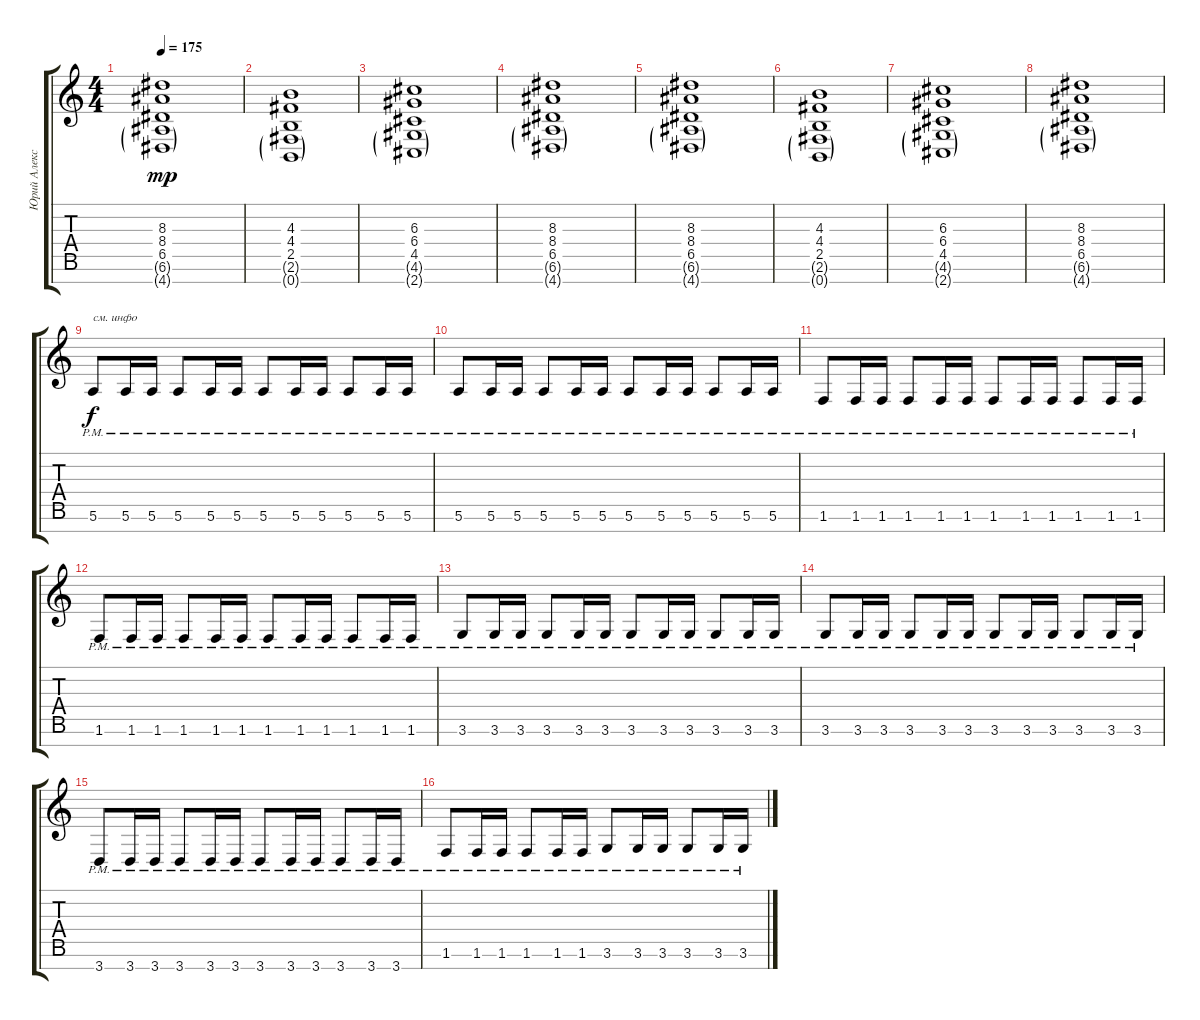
\track ("Юрий Алексеев" "Юрий Алекс") {instrument distortionguitar}
\staff {score tabs}
\tuning (E4 B3 G3 D3 A2 E2 B1) {hide}
\ts (4 4)
\tempo 175
\clef g2
\ks c
(8.3 8.4 6.5 6.6{g} 4.7{g}).1{dy mp} |
(4.3 4.4 2.5 2.6{g} 0.7{g}).1 |
(6.3 6.4 4.5 4.6{g} 2.7{g}).1 |
(8.3 8.4 6.5 6.6{g} 4.7{g}).1 |
(8.3 8.4 6.5 6.6{g} 4.7{g}).1 |
(4.3 4.4 2.5 2.6{g} 0.7{g}).1 |
(6.3 6.4 4.5 4.6{g} 2.7{g}).1 |
(8.3 8.4 6.5 6.6{g} 4.7{g}).1 |
5.6{pm}.8{txt "см. инфо" dy f} 5.6{pm}.16 5.6{pm}.16 5.6{pm}.8 5.6{pm}.16 5.6{pm}.16 5.6{pm}.8 5.6{pm}.16 5.6{pm}.16 5.6{pm}.8 5.6{pm}.16 5.6{pm}.16 |
5.6{pm}.8 5.6{pm}.16 5.6{pm}.16 5.6{pm}.8 5.6{pm}.16 5.6{pm}.16 5.6{pm}.8 5.6{pm}.16 5.6{pm}.16 5.6{pm}.8 5.6{pm}.16 5.6{pm}.16 |
1.6{pm}.8 1.6{pm}.16 1.6{pm}.16 1.6{pm}.8 1.6{pm}.16 1.6{pm}.16 1.6{pm}.8 1.6{pm}.16 1.6{pm}.16 1.6{pm}.8 1.6{pm}.16 1.6{pm}.16 |
1.6{pm}.8 1.6{pm}.16 1.6{pm}.16 1.6{pm}.8 1.6{pm}.16 1.6{pm}.16 1.6{pm}.8 1.6{pm}.16 1.6{pm}.16 1.6{pm}.8 1.6{pm}.16 1.6{pm}.16 |
3.6{pm}.8 3.6{pm}.16 3.6{pm}.16 3.6{pm}.8 3.6{pm}.16 3.6{pm}.16 3.6{pm}.8 3.6{pm}.16 3.6{pm}.16 3.6{pm}.8 3.6{pm}.16 3.6{pm}.16 |
3.6{pm}.8 3.6{pm}.16 3.6{pm}.16 3.6{pm}.8 3.6{pm}.16 3.6{pm}.16 3.6{pm}.8 3.6{pm}.16 3.6{pm}.16 3.6{pm}.8 3.6{pm}.16 3.6{pm}.16 |
3.7{pm}.8 3.7{pm}.16 3.7{pm}.16 3.7{pm}.8 3.7{pm}.16 3.7{pm}.16 3.7{pm}.8 3.7{pm}.16 3.7{pm}.16 3.7{pm}.8 3.7{pm}.16 3.7{pm}.16 |
1.6{pm}.8 1.6{pm}.16 1.6{pm}.16 1.6{pm}.8 1.6{pm}.16 1.6{pm}.16 3.6{pm}.8 3.6{pm}.16 3.6{pm}.16 3.6{pm}.8 3.6{pm}.16 3.6{pm}.16
